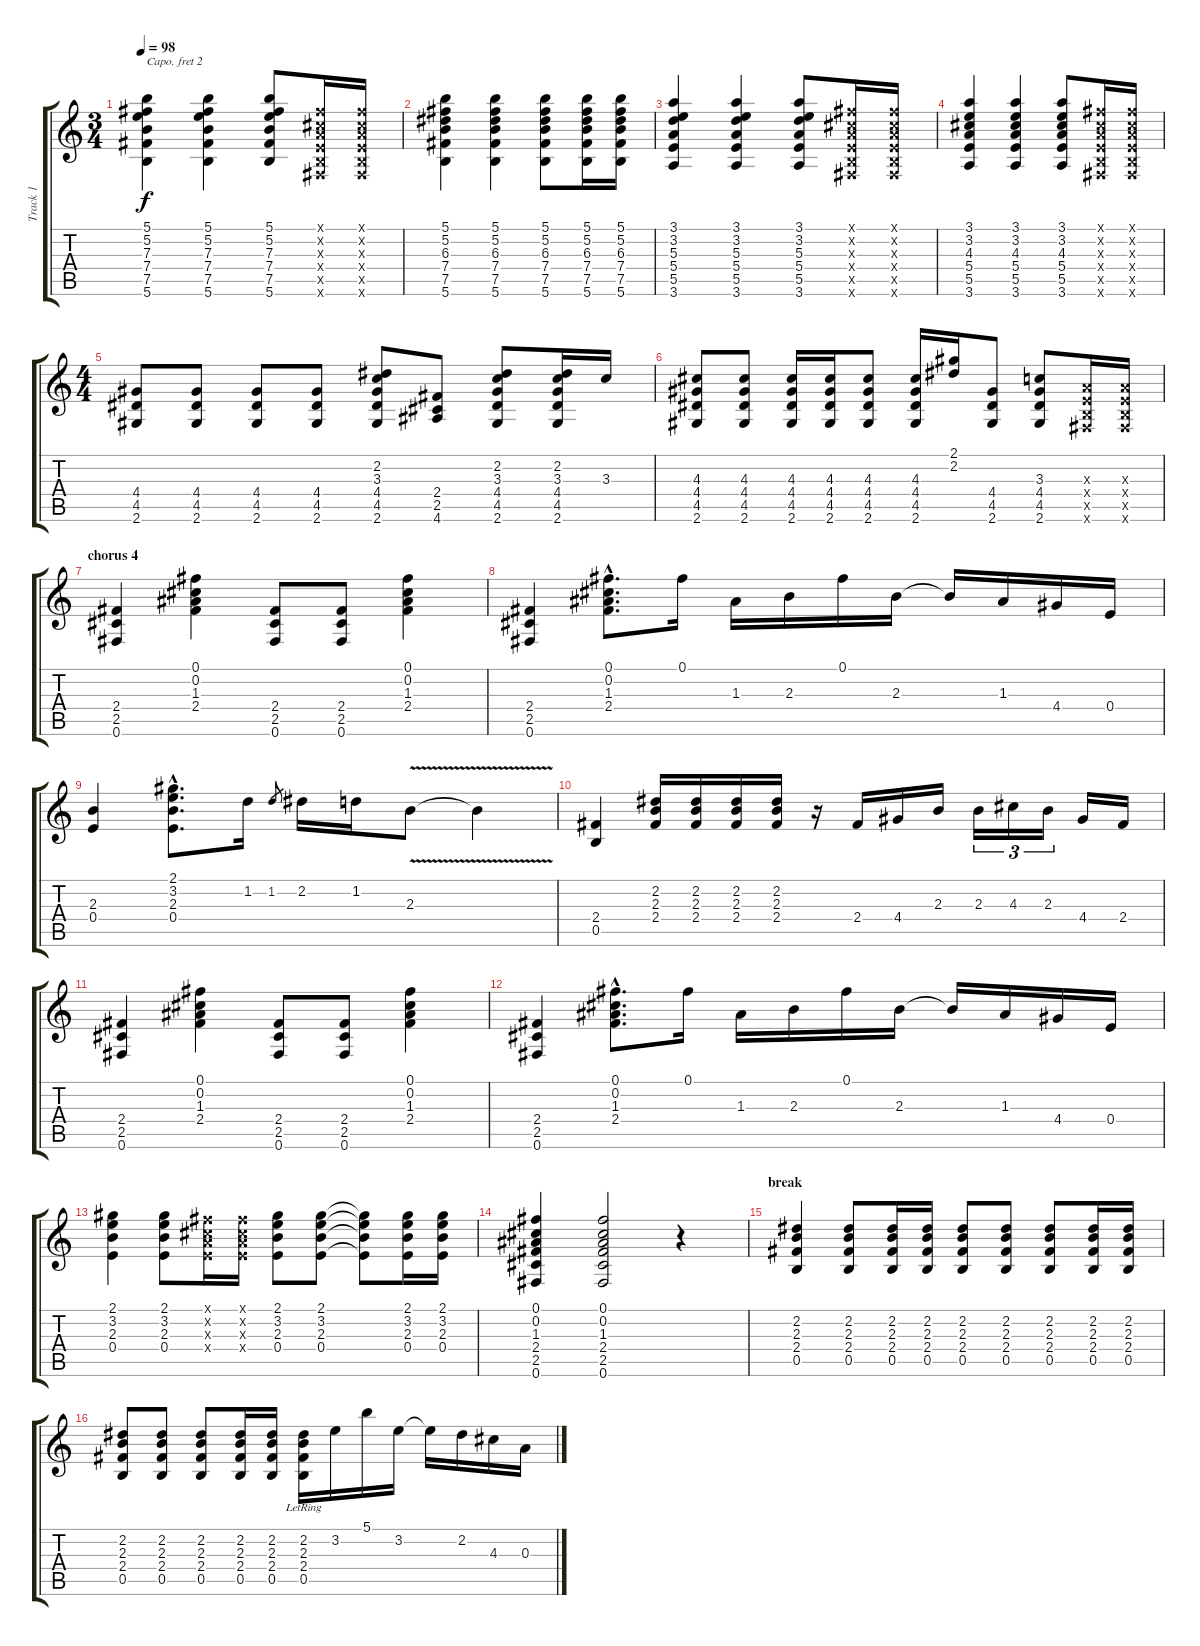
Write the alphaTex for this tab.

\track ("Track 1" "Track 1") {instrument distortionguitar}
\staff {score tabs}
\capo 2
\tuning (E4 B3 G3 D3 A2 E2) {hide}
\ts (3 4)
\tempo 98
\clef g2
\ks c
(5.1 5.2 7.3 7.4 7.5 5.6).4{dy f} (5.1 5.2 7.3 7.4 7.5 5.6).4 (5.1 5.2 7.3 7.4 7.5 5.6).8 (0.1{x} 0.2{x} 0.3{x} 0.4{x} 0.5{x} 0.6{x}).16 (0.1{x} 0.2{x} 0.3{x} 0.4{x} 0.5{x} 0.6{x}).16 |
(5.1 5.2 6.3 7.4 7.5 5.6).4 (5.1 5.2 6.3 7.4 7.5 5.6).4 (5.1 5.2 6.3 7.4 7.5 5.6).8 (5.1 5.2 6.3 7.4 7.5 5.6).16 (5.1 5.2 6.3 7.4 7.5 5.6).16 |
(3.1 3.2 5.3 5.4 5.5 3.6).4 (3.1 3.2 5.3 5.4 5.5 3.6).4 (3.1 3.2 5.3 5.4 5.5 3.6).8 (0.1{x} 0.2{x} 0.3{x} 0.4{x} 0.5{x} 0.6{x}).16 (0.1{x} 0.2{x} 0.3{x} 0.4{x} 0.5{x} 0.6{x}).16 |
(3.1 3.2 4.3 5.4 5.5 3.6).4 (3.1 3.2 4.3 5.4 5.5 3.6).4 (3.1 3.2 4.3 5.4 5.5 3.6).8 (0.1{x} 0.2{x} 0.3{x} 0.4{x} 0.5{x} 0.6{x}).16 (0.1{x} 0.2{x} 0.3{x} 0.4{x} 0.5{x} 0.6{x}).16 |
\ts (4 4)
(4.4 4.5 2.6).8 (4.4 4.5 2.6).8 (4.4 4.5 2.6).8 (4.4 4.5 2.6).8 (2.2 3.3 4.4 4.5 2.6).8 (2.4 2.5 4.6).8 (2.2 3.3 4.4 4.5 2.6).8 (2.2 3.3 4.4 4.5 2.6).16 3.3.16 |
(4.3 4.4 4.5 2.6).8 (4.3 4.4 4.5 2.6).8 (4.3 4.4 4.5 2.6).16 (4.3 4.4 4.5 2.6).16 (4.3 4.4 4.5 2.6).8 (4.3 4.4 4.5 2.6).16 (2.1 2.2).16 (4.4 4.5 2.6).8 (3.3 4.4 4.5 2.6).8 (0.3{x} 0.4{x} 0.5{x} 0.6{x}).16 (0.3{x} 0.4{x} 0.5{x} 0.6{x}).16 |
\section ("" "chorus 4")
(2.4 2.5 0.6).4 (0.1 0.2 1.3 2.4).4 (2.4 2.5 0.6).8 (2.4 2.5 0.6).8 (0.1 0.2 1.3 2.4).4 |
(2.4 2.5 0.6).4 (0.1{hac} 0.2{hac} 1.3{hac} 2.4{hac}).8{d} 0.1.16 1.3.16 2.3.16 0.1.16 2.3.16 2.3{t}.16 1.3.16 4.4.16 0.4.16 |
(2.3 0.4).4 (2.1{hac} 3.2{hac} 2.3{hac} 0.4{hac}).8{d} 1.2.16 1.2.8{gr} 2.2.16 1.2.16 2.3{v}.8 2.3{t}.4 |
(2.4 0.5).4 (2.2 2.3 2.4).16 (2.2 2.3 2.4).16 (2.2 2.3 2.4).16 (2.2 2.3 2.4).16 r.16 2.4.16 4.4.16 2.3.16 2.3.16{tu (3 2)} 4.3.16{tu (3 2)} 2.3.16{tu (3 2)} 4.4.16 2.4.16 |
(2.4 2.5 0.6).4 (0.1 0.2 1.3 2.4).4 (2.4 2.5 0.6).8 (2.4 2.5 0.6).8 (0.1 0.2 1.3 2.4).4 |
(2.4 2.5 0.6).4 (0.1{hac} 0.2{hac} 1.3{hac} 2.4{hac}).8{d} 0.1.16 1.3.16 2.3.16 0.1.16 2.3.16 2.3{t}.16 1.3.16 4.4.16 0.4.16 |
(2.1 3.2 2.3 0.4).4 (2.1 3.2 2.3 0.4).8 (0.1{x} 0.2{x} 0.3{x} 0.4{x}).16 (0.1{x} 0.2{x} 0.3{x} 0.4{x}).16 (2.1 3.2 2.3 0.4).8 (2.1 3.2 2.3 0.4).8 (2.1{t} 3.2{t} 2.3{t} 0.4{t}).8 (2.1 3.2 2.3 0.4).16 (2.1 3.2 2.3 0.4).16 |
(0.1 0.2 1.3 2.4 2.5 0.6).4 (0.1 0.2 1.3 2.4 2.5 0.6).2 r.4 |
\section ("" "break")
(2.2 2.3 2.4 0.5).4 (2.2 2.3 2.4 0.5).8 (2.2 2.3 2.4 0.5).16 (2.2 2.3 2.4 0.5).16 (2.2 2.3 2.4 0.5).8 (2.2 2.3 2.4 0.5).8 (2.2 2.3 2.4 0.5).8 (2.2 2.3 2.4 0.5).16 (2.2 2.3 2.4 0.5).16 |
(2.2 2.3 2.4 0.5).8 (2.2 2.3 2.4 0.5).8 (2.2 2.3 2.4 0.5).8 (2.2 2.3 2.4 0.5).16 (2.2 2.3 2.4 0.5).16 (2.2 2.3{lr} 2.4{lr} 0.5{lr}).16 3.2.16 5.1.16 3.2.16 3.2{t}.16 2.2.16 4.3.16 0.3.16
